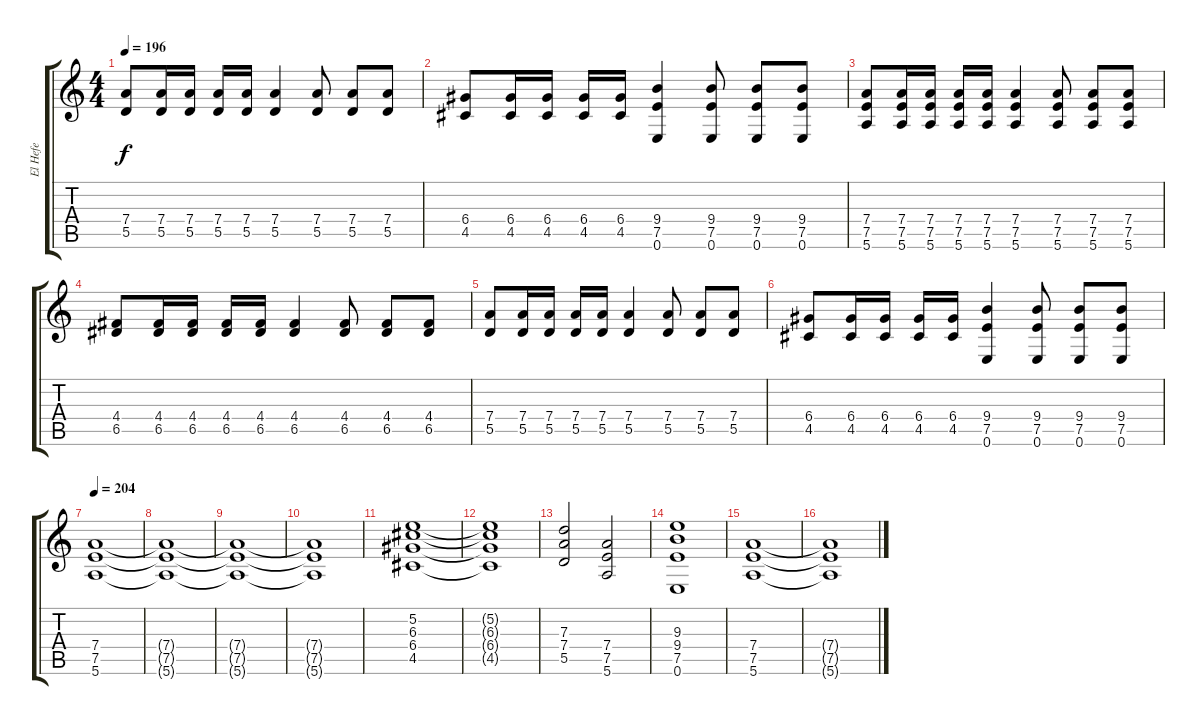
\track ("El Hefe" "El Hefe") {instrument distortionguitar}
\staff {score tabs}
\tuning (E4 B3 G3 D3 A2 E2) {hide}
\ts (4 4)
\tempo 196
\clef g2
\ks c
(7.4 5.5).8{dy f} (7.4 5.5).16 (7.4 5.5).16 (7.4 5.5).16 (7.4 5.5).16 (7.4 5.5).4 (7.4 5.5).8 (7.4 5.5).8 (7.4 5.5).8 |
(6.4 4.5).8 (6.4 4.5).16 (6.4 4.5).16 (6.4 4.5).16 (6.4 4.5).16 (9.4 7.5 0.6).4 (9.4 7.5 0.6).8 (9.4 7.5 0.6).8 (9.4 7.5 0.6).8 |
(7.4 7.5 5.6).8 (7.4 7.5 5.6).16 (7.4 7.5 5.6).16 (7.4 7.5 5.6).16 (7.4 7.5 5.6).16 (7.4 7.5 5.6).4 (7.4 7.5 5.6).8 (7.4 7.5 5.6).8 (7.4 7.5 5.6).8 |
(4.4 6.5).8 (4.4 6.5).16 (4.4 6.5).16 (4.4 6.5).16 (4.4 6.5).16 (4.4 6.5).4 (4.4 6.5).8 (4.4 6.5).8 (4.4 6.5).8 |
(7.4 5.5).8 (7.4 5.5).16 (7.4 5.5).16 (7.4 5.5).16 (7.4 5.5).16 (7.4 5.5).4 (7.4 5.5).8 (7.4 5.5).8 (7.4 5.5).8 |
(6.4 4.5).8 (6.4 4.5).16 (6.4 4.5).16 (6.4 4.5).16 (6.4 4.5).16 (9.4 7.5 0.6).4 (9.4 7.5 0.6).8 (9.4 7.5 0.6).8 (9.4 7.5 0.6).8 |
\tempo 201
\tempo 204
(7.4 7.5 5.6).1 |
(7.4{t} 7.5{t} 5.6{t}).1 |
(7.4{t} 7.5{t} 5.6{t}).1 |
(7.4{t} 7.5{t} 5.6{t}).1 |
(5.2 6.3 6.4 4.5).1 |
(5.2{t} 6.3{t} 6.4{t} 4.5{t}).1 |
(7.3 7.4 5.5).2 (7.4 7.5 5.6).2 |
(9.3 9.4 7.5 0.6).1 |
(7.4 7.5 5.6).1 |
(7.4{t} 7.5{t} 5.6{t}).1
